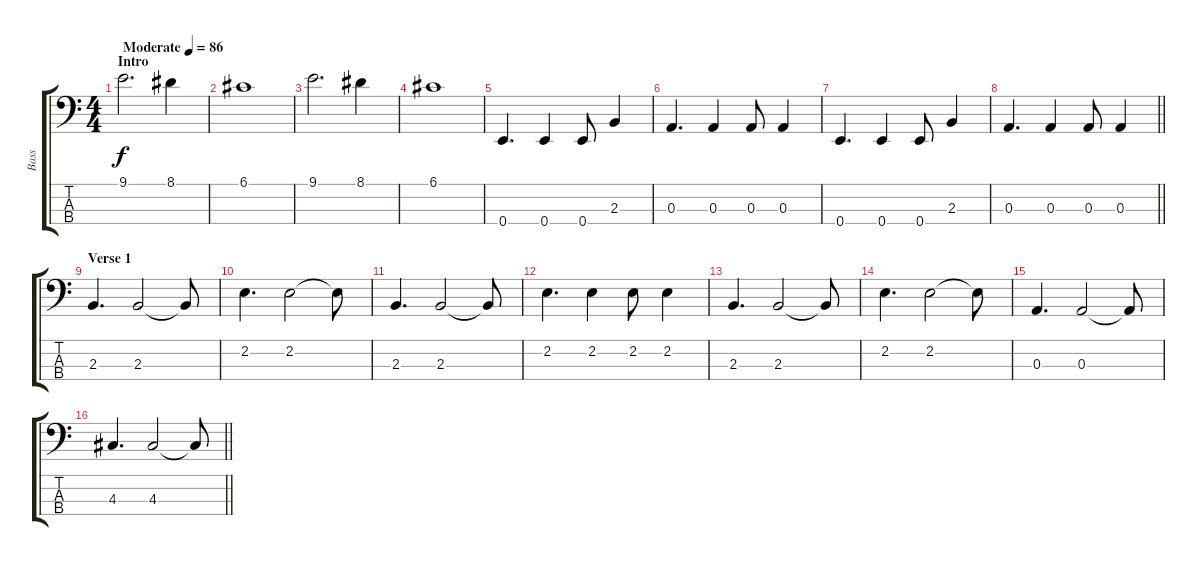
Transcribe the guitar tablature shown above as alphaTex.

\track ("Bass" "Bass") {instrument electricbassfinger}
\staff {score tabs}
\tuning (G2 D2 A1 E1) {hide}
\ts (4 4)
\section ("" "Intro")
\tempo (86 "Moderate")
\clef f4
\ks c
9.1.2{d dy f instrument electricbassfinger} 8.1.4 |
6.1.1 |
9.1.2{d} 8.1.4 |
6.1.1 |
0.4.4{d} 0.4.4 0.4.8 2.3.4 |
0.3.4{d} 0.3.4 0.3.8 0.3.4 |
0.4.4{d} 0.4.4 0.4.8 2.3.4 |
\barLineRight lightlight
0.3.4{d} 0.3.4 0.3.8 0.3.4 |
\section ("" "Verse 1")
2.3.4{d} 2.3.2 2.3{t}.8 |
2.2.4{d} 2.2.2 2.2{t}.8 |
2.3.4{d} 2.3.2 2.3{t}.8 |
2.2.4{d} 2.2.4 2.2.8 2.2.4 |
2.3.4{d} 2.3.2 2.3{t}.8 |
2.2.4{d} 2.2.2 2.2{t}.8 |
0.3.4{d} 0.3.2 0.3{t}.8 |
\barLineRight lightlight
4.3.4{d} 4.3.2 4.3{t}.8
